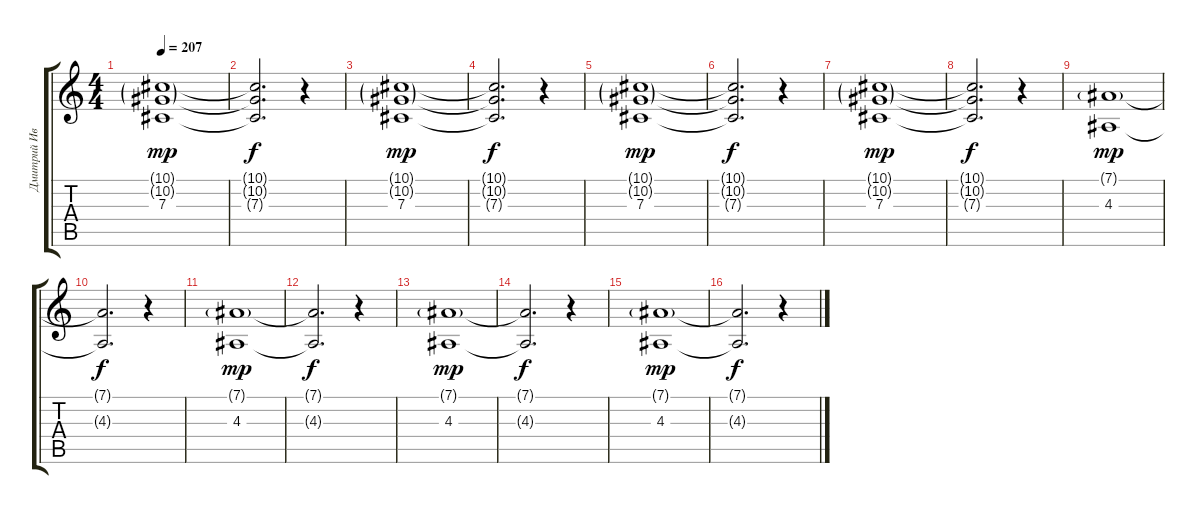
\track ("Дмитрий Иванов" "Дмитрий Ив") {instrument frenchhorn}
\staff {score tabs}
\tuning (Eb4 Bb3 Gb3 Db3 Ab2 Eb2) {hide}
\ts (4 4)
\tempo 207
\clef g2
\ks c
(10.1{g} 10.2{g} 7.3).1{dy mp} |
(10.1{t} 10.2{t} 7.3{t}).2{d dy f} r.4 |
(10.1{g} 10.2{g} 7.3).1{dy mp} |
(10.1{t} 10.2{t} 7.3{t}).2{d dy f} r.4 |
(10.1{g} 10.2{g} 7.3).1{dy mp} |
(10.1{t} 10.2{t} 7.3{t}).2{d dy f} r.4 |
(10.1{g} 10.2{g} 7.3).1{dy mp} |
(10.1{t} 10.2{t} 7.3{t}).2{d dy f} r.4 |
(7.1{g} 4.3).1{dy mp} |
(7.1{t} 4.3{t}).2{d dy f} r.4 |
(7.1{g} 4.3).1{dy mp} |
(7.1{t} 4.3{t}).2{d dy f} r.4 |
(7.1{g} 4.3).1{dy mp} |
(7.1{t} 4.3{t}).2{d dy f} r.4 |
(7.1{g} 4.3).1{dy mp} |
(7.1{t} 4.3{t}).2{d dy f} r.4
